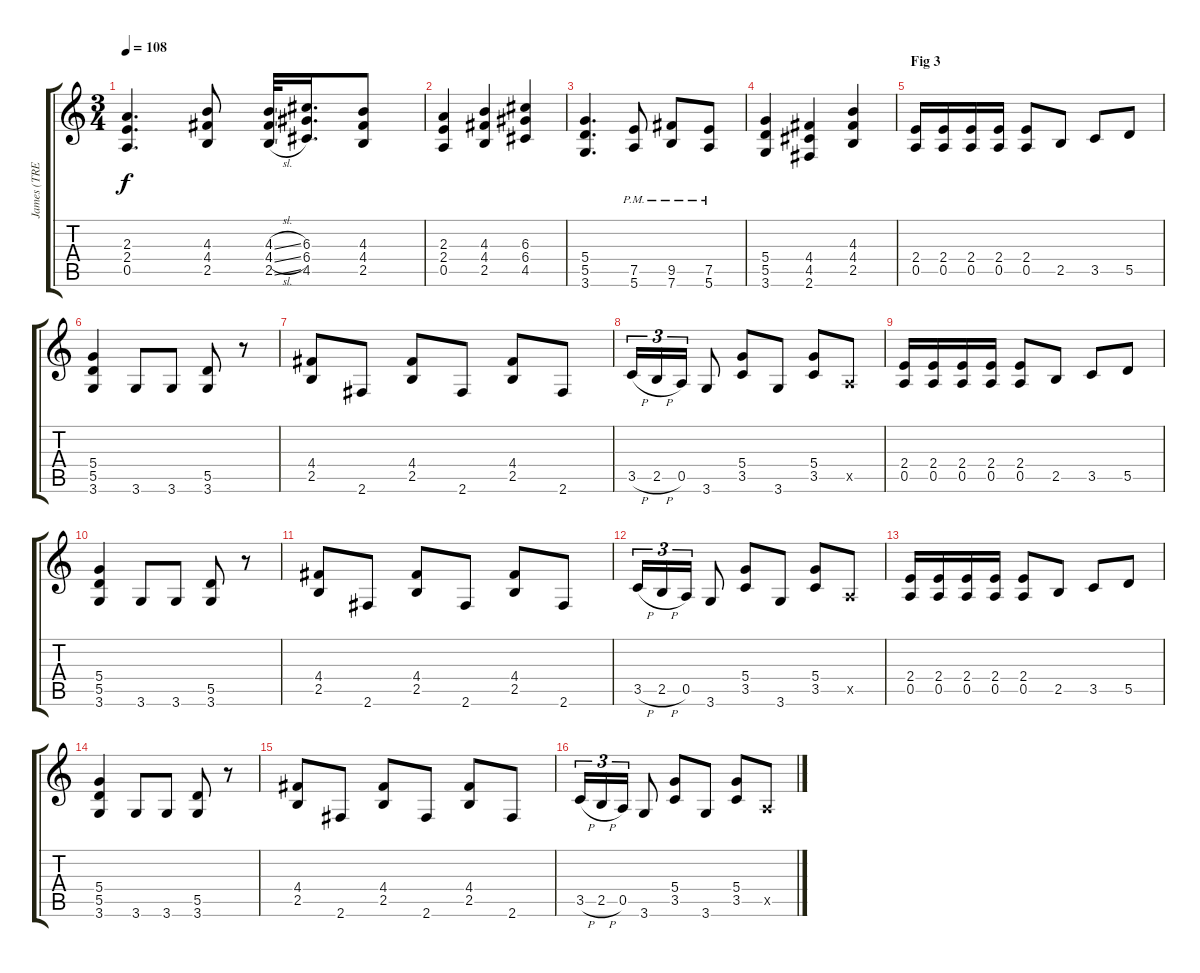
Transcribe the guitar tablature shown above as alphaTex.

\track ("James (TREBBLE)" "James (TRE") {instrument electricguitarclean}
\staff {score tabs}
\tuning (E4 B3 G3 D3 A2 E2) {hide}
\ts (3 4)
\tempo 108
\clef g2
\ks c
(2.3 2.4 0.5).4{d dy f} (4.3 4.4 2.5).8 (4.3{sl} 4.4{sl} 2.5{sl}).32 (6.3 6.4 4.5).16{d} (4.3 4.4 2.5).8 |
(2.3 2.4 0.5).4 (4.3 4.4 2.5).4 (6.3 6.4 4.5).4 |
(5.4 5.5 3.6).4{d} (7.5{pm} 5.6{pm}).8 (9.5{pm} 7.6{pm}).8 (7.5{pm} 5.6{pm}).8 |
(5.4 5.5 3.6).4 (4.4 4.5 2.6).4 (4.3 4.4 2.5).4 |
\section ("" "Fig 3")
(2.4 0.5).16{volume 12} (2.4 0.5).16 (2.4 0.5).16 (2.4 0.5).16 (2.4 0.5).8 2.5.8 3.5.8 5.5.8 |
(5.4 5.5 3.6).4 3.6.8 3.6.8 (5.5 3.6).8 r.8 |
(4.4 2.5).8 2.6.8 (4.4 2.5).8 2.6.8 (4.4 2.5).8 2.6.8 |
3.5{h}.16{tu (3 2)} 2.5{h}.16{tu (3 2)} 0.5.16{tu (3 2)} 3.6.8 (5.4 3.5).8 3.6.8 (5.4 3.5).8 0.5{x}.8 |
(2.4 0.5).16{volume 12} (2.4 0.5).16 (2.4 0.5).16 (2.4 0.5).16 (2.4 0.5).8 2.5.8 3.5.8 5.5.8 |
(5.4 5.5 3.6).4 3.6.8 3.6.8 (5.5 3.6).8 r.8 |
(4.4 2.5).8 2.6.8 (4.4 2.5).8 2.6.8 (4.4 2.5).8 2.6.8 |
3.5{h}.16{tu (3 2)} 2.5{h}.16{tu (3 2)} 0.5.16{tu (3 2)} 3.6.8 (5.4 3.5).8 3.6.8 (5.4 3.5).8 0.5{x}.8 |
(2.4 0.5).16{volume 12} (2.4 0.5).16 (2.4 0.5).16 (2.4 0.5).16 (2.4 0.5).8 2.5.8 3.5.8 5.5.8 |
(5.4 5.5 3.6).4 3.6.8 3.6.8 (5.5 3.6).8 r.8 |
(4.4 2.5).8 2.6.8 (4.4 2.5).8 2.6.8 (4.4 2.5).8 2.6.8 |
3.5{h}.16{tu (3 2)} 2.5{h}.16{tu (3 2)} 0.5.16{tu (3 2)} 3.6.8 (5.4 3.5).8 3.6.8 (5.4 3.5).8 0.5{x}.8
